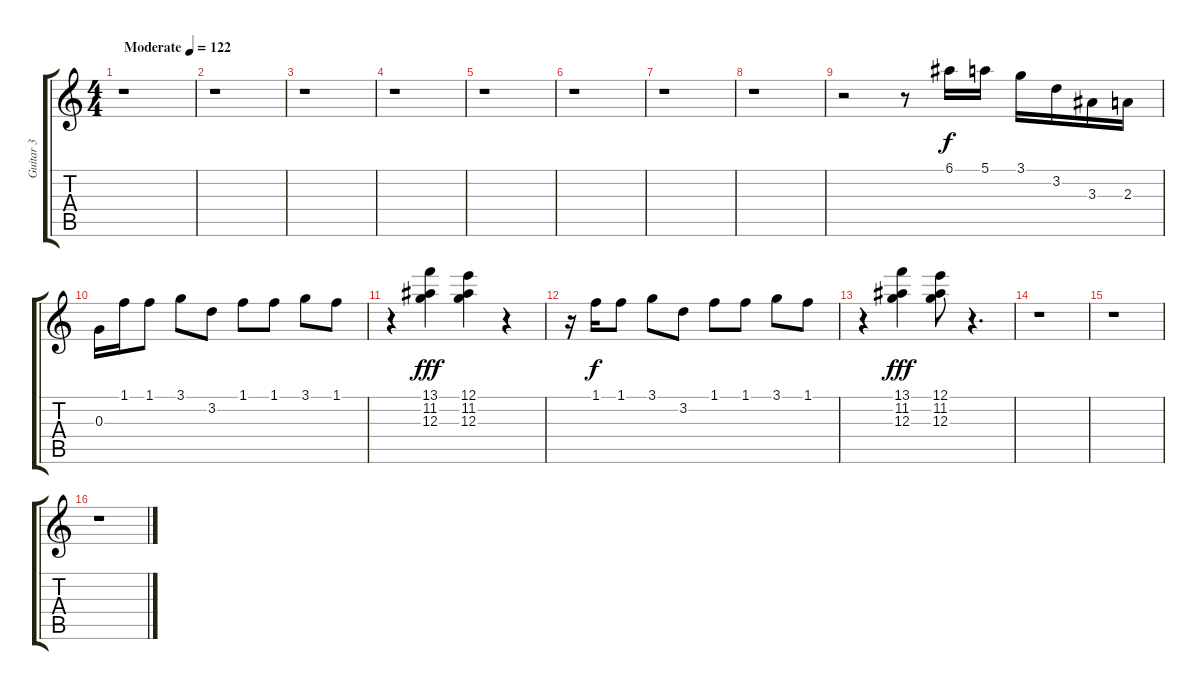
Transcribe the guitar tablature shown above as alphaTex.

\track ("Guitar 3" "Guitar 3") {instrument distortionguitar}
\staff {score tabs}
\tuning (E4 B3 G3 D3 A2 E2) {hide}
\ts (4 4)
\tempo (122 "Moderate")
\clef g2
\ks c
r.1{dy f instrument distortionguitar} |
r.1 |
r.1 |
r.1 |
r.1 |
r.1 |
r.1 |
r.1 |
r.2 r.8 6.1.16 5.1.16 3.1.16 3.2.16 3.3.16 2.3.16 |
0.3.16 1.1.16 1.1.8 3.1.8 3.2.8 1.1.8 1.1.8 3.1.8 1.1.8 |
r.4 (13.1 11.2 12.3).4{dy fff} (12.1 11.2 12.3).4 r.4 |
r.16 1.1.16{dy f} 1.1.8 3.1.8 3.2.8 1.1.8 1.1.8 3.1.8 1.1.8 |
r.4 (13.1 11.2 12.3).4{dy fff} (12.1 11.2 12.3).8 r.4{d} |
r.1 |
r.1 |
r.1
